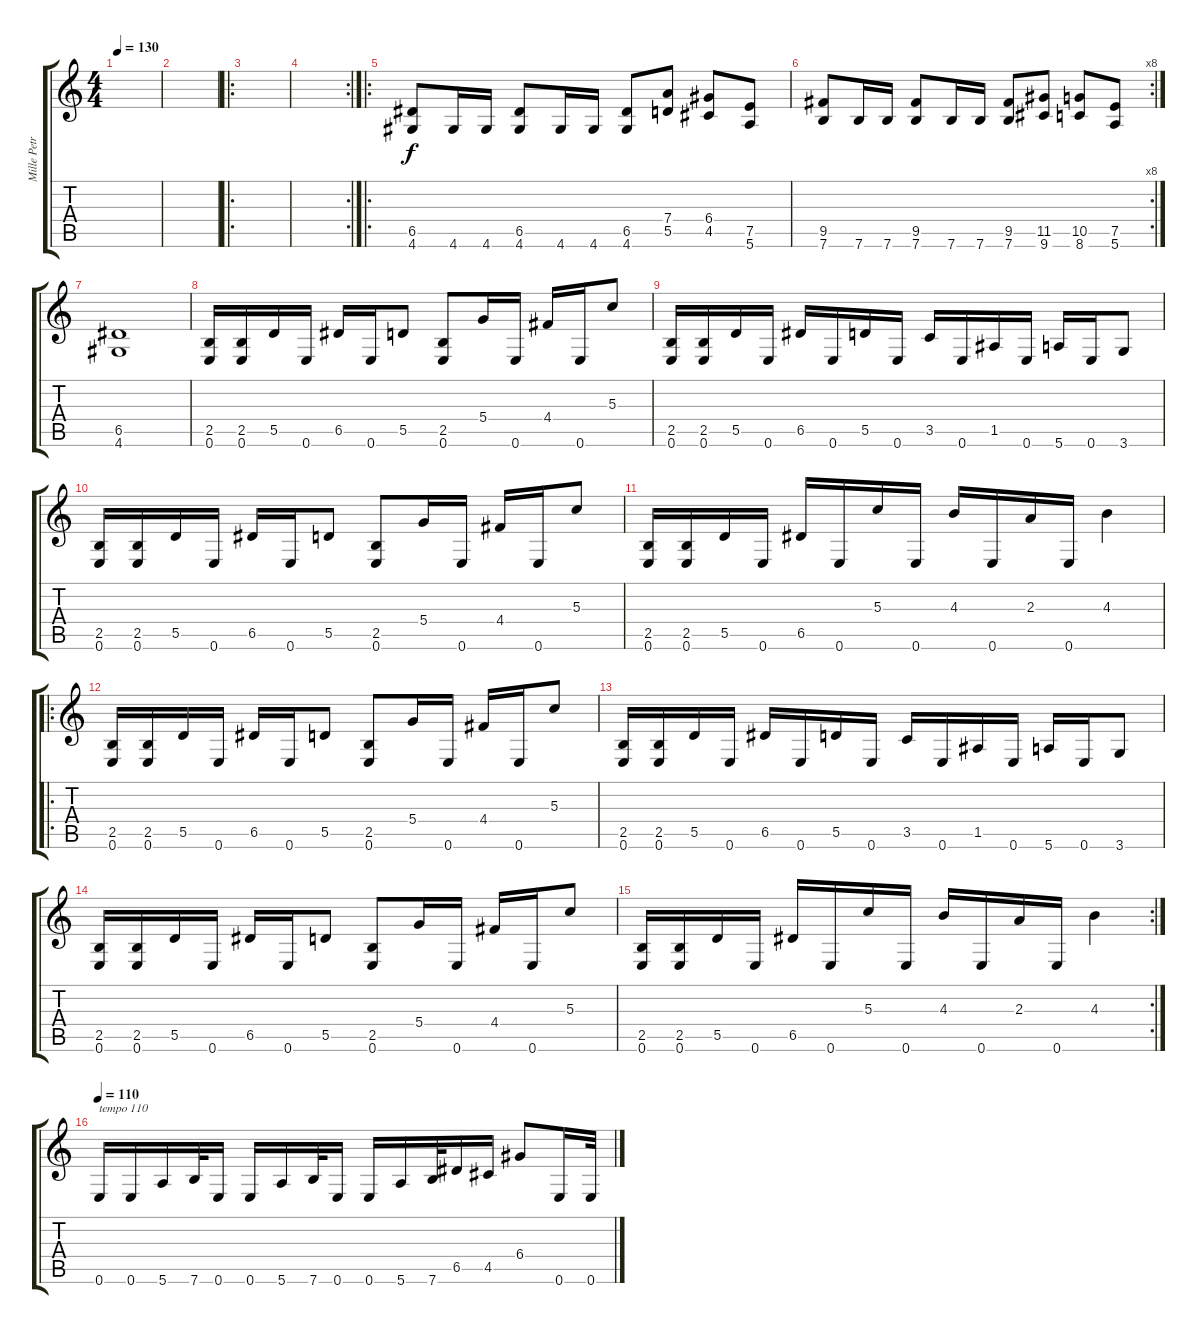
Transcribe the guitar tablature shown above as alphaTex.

\track ("Mille Petrozza" "Mille Petr") {instrument distortionguitar}
\staff {score tabs}
\tuning (E4 B3 G3 D3 A2 E2) {hide}
\ts (4 4)
\tempo 130
\clef g2
\ks c
|
|
\ro
|
\rc 2
|
\ro
(6.5 4.6).8 4.6.16 4.6.16 (6.5 4.6).8 4.6.16 4.6.16 (6.5 4.6).8 (7.4 5.5).8 (6.4 4.5).8 (7.5 5.6).8 |
\rc 8
(9.5 7.6).8 7.6.16 7.6.16 (9.5 7.6).8 7.6.16 7.6.16 (9.5 7.6).8 (11.5 9.6).8 (10.5 8.6).8 (7.5 5.6).8 |
(6.5 4.6).1 |
(2.5 0.6).16 (2.5 0.6).16 5.5.16 0.6.16 6.5.16 0.6.16 5.5.8 (2.5 0.6).8 5.4.16 0.6.16 4.4.16 0.6.16 5.3.8 |
(2.5 0.6).16 (2.5 0.6).16 5.5.16 0.6.16 6.5.16 0.6.16 5.5.16 0.6.16 3.5.16 0.6.16 1.5.16 0.6.16 5.6.16 0.6.16 3.6.8 |
(2.5 0.6).16 (2.5 0.6).16 5.5.16 0.6.16 6.5.16 0.6.16 5.5.8 (2.5 0.6).8 5.4.16 0.6.16 4.4.16 0.6.16 5.3.8 |
(2.5 0.6).16 (2.5 0.6).16 5.5.16 0.6.16 6.5.16 0.6.16 5.3.16 0.6.16 4.3.16 0.6.16 2.3.16 0.6.16 4.3.4 |
\ro
(2.5 0.6).16 (2.5 0.6).16 5.5.16 0.6.16 6.5.16 0.6.16 5.5.8 (2.5 0.6).8 5.4.16 0.6.16 4.4.16 0.6.16 5.3.8 |
(2.5 0.6).16 (2.5 0.6).16 5.5.16 0.6.16 6.5.16 0.6.16 5.5.16 0.6.16 3.5.16 0.6.16 1.5.16 0.6.16 5.6.16 0.6.16 3.6.8 |
(2.5 0.6).16 (2.5 0.6).16 5.5.16 0.6.16 6.5.16 0.6.16 5.5.8 (2.5 0.6).8 5.4.16 0.6.16 4.4.16 0.6.16 5.3.8 |
\rc 2
(2.5 0.6).16 (2.5 0.6).16 5.5.16 0.6.16 6.5.16 0.6.16 5.3.16 0.6.16 4.3.16 0.6.16 2.3.16 0.6.16 4.3.4 |
\tempo 110
0.6.16{txt "tempo 110"} 0.6.16 5.6.16 7.6.32 0.6.16 0.6.16 5.6.16 7.6.32 0.6.16 0.6.16 5.6.16 7.6.32 6.5.16 4.5.16 6.4.8 0.6.16 0.6.32
